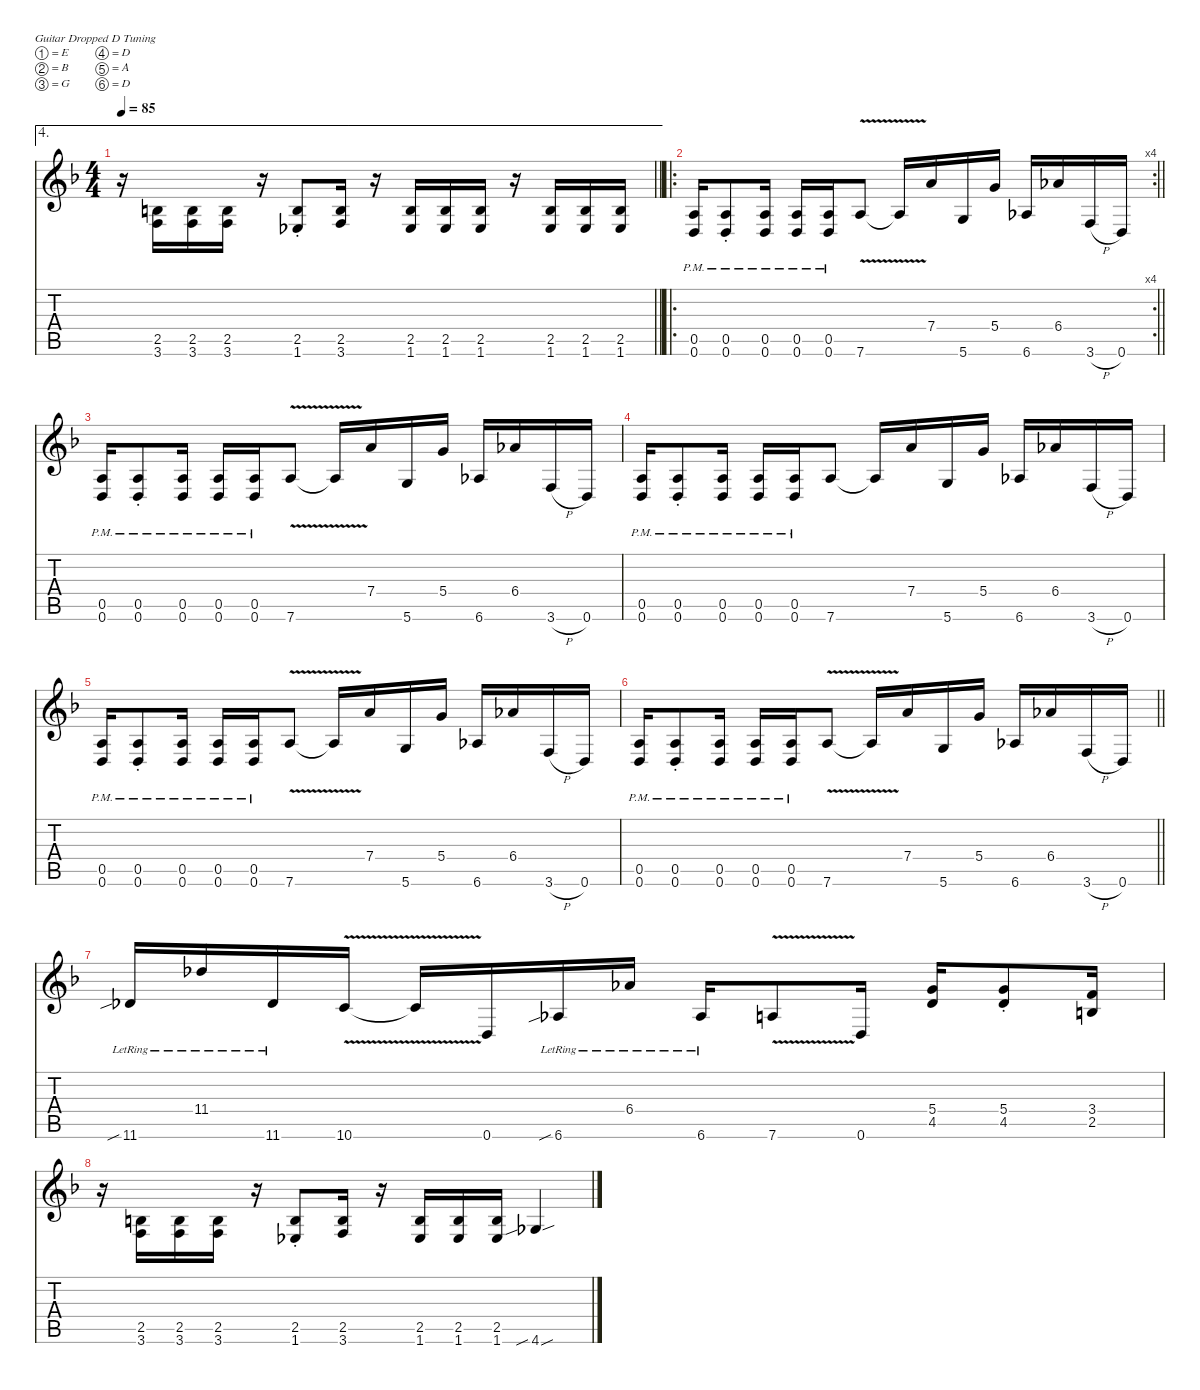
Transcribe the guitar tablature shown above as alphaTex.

\defaultSystemsLayout 4
\hideDynamics
\bracketExtendMode nobrackets
\singleTrackTrackNamePolicy hidden
\multiTrackTrackNamePolicy hidden
\firstSystemTrackNameMode fullname
\firstSystemTrackNameOrientation horizontal
\otherSystemsTrackNameOrientation horizontal
\track ("Guitar 1" "Guitar 1") {instrument distortionguitar}
\staff {score tabs}
\tuning (E4 B3 G3 D3 A2 D2)
\ae 4
\ts (4 4)
\tempo 85
\clef g2
\barLineRight lightlight
\ks f
r.16{dy f beam Down} (2.5{acc forcenatural} 3.6{acc forcenatural}).16{beam Up} (2.5{acc forcenatural} 3.6{acc forcenatural}).16{beam Up} (2.5{acc forcenatural} 3.6{acc forcenatural}).16{beam Up} r.16{beam Up} (2.5{st acc forcenatural} 1.6{st acc b}).8{beam Up} (2.5{acc forcenatural} 3.6{acc forcenatural}).16{beam Up} r.16{beam Up} (2.5{acc forcenatural} 1.6{acc b}).16{beam Up} (2.5{acc forcenatural} 1.6{acc b}).16{beam Up} (2.5{acc forcenatural} 1.6{acc b}).16{beam Up} r.16{beam Up} (2.5{acc forcenatural} 1.6{acc b}).16{beam Up} (2.5{acc forcenatural} 1.6{acc b}).16{beam Up} (2.5{acc forcenatural} 1.6{acc b}).16{beam Up} |
\ro
\rc 4
\barLineRight lightlight
(0.5{pm acc forcenatural} 0.6{pm acc forcenatural}).16{beam Up} (0.5{pm st acc forcenatural} 0.6{pm st acc forcenatural}).8{beam Up} (0.5{pm acc forcenatural} 0.6{pm acc forcenatural}).16{beam Up} (0.5{pm acc forcenatural} 0.6{pm acc forcenatural}).16{beam Up} (0.5{pm acc forcenatural} 0.6{pm acc forcenatural}).16{beam Up} 7.6{v acc forcenatural}.8{beam Up} 7.6{v t acc forcenatural}.16{beam Up} 7.4{acc forcenatural}.16{beam Up} 5.6{acc forcenatural}.16{beam Up} 5.4{acc forcenatural}.16{beam Up} 6.6{acc b}.16{beam Up} 6.4{acc b}.16{beam Up} 3.6{h acc forcenatural}.16{beam Up} 0.6{acc forcenatural}.16{beam Up} |
(0.5{pm acc forcenatural} 0.6{pm acc forcenatural}).16{beam Up} (0.5{pm st acc forcenatural} 0.6{pm st acc forcenatural}).8{beam Up} (0.5{pm acc forcenatural} 0.6{pm acc forcenatural}).16{beam Up} (0.5{pm acc forcenatural} 0.6{pm acc forcenatural}).16{beam Up} (0.5{pm acc forcenatural} 0.6{pm acc forcenatural}).16{beam Up} 7.6{v acc forcenatural}.8{beam Up} 7.6{v t acc forcenatural}.16{beam Up} 7.4{acc forcenatural}.16{beam Up} 5.6{acc forcenatural}.16{beam Up} 5.4{acc forcenatural}.16{beam Up} 6.6{acc b}.16{beam Up} 6.4{acc b}.16{beam Up} 3.6{h acc forcenatural}.16{beam Up} 0.6{acc forcenatural}.16{beam Up} |
(0.5{pm acc forcenatural} 0.6{pm acc forcenatural}).16{dy fff beam Up} (0.5{pm st acc forcenatural} 0.6{pm st acc forcenatural}).8{beam Up} (0.5{pm acc forcenatural} 0.6{pm acc forcenatural}).16{beam Up} (0.5{pm acc forcenatural} 0.6{pm acc forcenatural}).16{beam Up} (0.5{pm acc forcenatural} 0.6{pm acc forcenatural}).16{beam Up} 7.6{acc forcenatural}.8{beam Up} 7.6{t acc forcenatural}.16{beam Up} 7.4{acc forcenatural}.16{beam Up} 5.6{acc forcenatural}.16{beam Up} 5.4{acc forcenatural}.16{beam Up} 6.6{acc b}.16{beam Up} 6.4{acc b}.16{beam Up} 3.6{h acc forcenatural}.16{beam Up} 0.6{acc forcenatural}.16{beam Up} |
(0.5{pm acc forcenatural} 0.6{pm acc forcenatural}).16{beam Up} (0.5{pm st acc forcenatural} 0.6{pm st acc forcenatural}).8{beam Up} (0.5{pm acc forcenatural} 0.6{pm acc forcenatural}).16{beam Up} (0.5{pm acc forcenatural} 0.6{pm acc forcenatural}).16{beam Up} (0.5{pm acc forcenatural} 0.6{pm acc forcenatural}).16{beam Up} 7.6{v acc forcenatural}.8{beam Up} 7.6{v t acc forcenatural}.16{beam Up} 7.4{acc forcenatural}.16{beam Up} 5.6{acc forcenatural}.16{beam Up} 5.4{acc forcenatural}.16{beam Up} 6.6{acc b}.16{beam Up} 6.4{acc b}.16{beam Up} 3.6{h acc forcenatural}.16{beam Up} 0.6{acc forcenatural}.16{beam Up} |
\barLineRight lightlight
(0.5{pm acc forcenatural} 0.6{pm acc forcenatural}).16{beam Up} (0.5{pm st acc forcenatural} 0.6{pm st acc forcenatural}).8{beam Up} (0.5{pm acc forcenatural} 0.6{pm acc forcenatural}).16{beam Up} (0.5{pm acc forcenatural} 0.6{pm acc forcenatural}).16{beam Up} (0.5{pm acc forcenatural} 0.6{pm acc forcenatural}).16{beam Up} 7.6{v acc forcenatural}.8{beam Up} 7.6{v t acc forcenatural}.16{beam Up} 7.4{acc forcenatural}.16{beam Up} 5.6{acc forcenatural}.16{beam Up} 5.4{acc forcenatural}.16{beam Up} 6.6{acc b}.16{beam Up} 6.4{acc b}.16{beam Up} 3.6{h acc forcenatural}.16{beam Up} 0.6{acc forcenatural}.16{beam Up} |
11.6{sib lr acc b}.16{beam Up} 11.4{lr acc b}.16{beam Up} 11.6{lr acc b}.16{beam Up} 10.6{v acc forcenatural}.16{beam Up} 10.6{v t acc forcenatural}.16{beam Up} 0.6{acc forcenatural}.16{beam Up} 6.6{sib lr acc b}.16{beam Up} 6.4{lr acc b}.16{beam Up} 6.6{lr acc b}.16{beam Up} 7.6{v acc forcenatural}.8{beam Up} 0.6{acc forcenatural}.16{beam Up} (5.4{acc forcenatural} 4.5{acc b}).16{beam Up} (5.4{st acc forcenatural} 4.5{st acc b}).8{beam Up} (3.4{acc forcenatural} 2.5{acc forcenatural}).16{beam Up} |
r.16{beam Down} (2.5{acc forcenatural} 3.6{acc forcenatural}).16{beam Up} (2.5{acc forcenatural} 3.6{acc forcenatural}).16{beam Up} (2.5{acc forcenatural} 3.6{acc forcenatural}).16{beam Up} r.16{beam Up} (2.5{st acc forcenatural} 1.6{st acc b}).8{beam Up} (2.5{acc forcenatural} 3.6{acc forcenatural}).16{beam Up} r.16{beam Up} (2.5{acc forcenatural} 1.6{acc b}).16{beam Up} (2.5{acc forcenatural} 1.6{acc b}).16{beam Up} (2.5{acc forcenatural} 1.6{acc b}).16{beam Up} 4.6{sib sou acc b}.4{beam Up}
